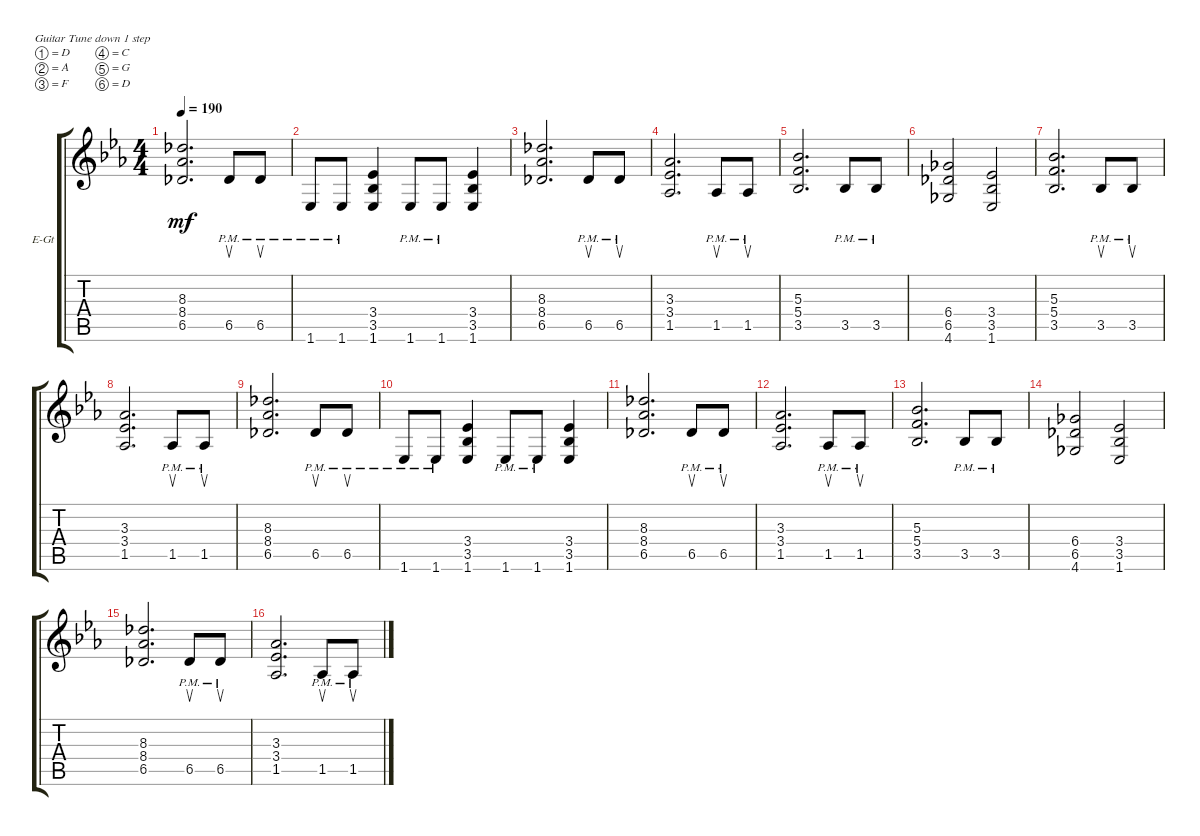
\defaultSystemsLayout 4
\bracketExtendMode groupsimilarinstruments
\firstSystemTrackNameOrientation horizontal
\otherSystemsTrackNameOrientation horizontal
\track ("Rithm Guitar 1" "E-Gt") {instrument distortionguitar}
\staff {score tabs}
\tuning (D4 A3 F3 C3 G2 D2)
\ts (4 4)
\tempo 190
\clef g2
\ks cminor
(6.5 8.4 8.3).2{d dy mf} 6.5{pm}.8{su} 6.5{pm}.8{su} |
1.6{pm}.8 1.6{pm}.8 (1.6 3.5 3.4).4 1.6{pm}.8 1.6{pm}.8 (1.6 3.5 3.4).4 |
(6.5 8.4 8.3).2{d} 6.5{pm}.8{su} 6.5{pm}.8{su} |
(1.5 3.4 3.3).2{d} 1.5{pm}.8{su} 1.5{pm}.8{su} |
(3.5 5.4 5.3).2{d} 3.5{pm}.8 3.5{pm}.8 |
(4.6 6.5 6.4).2 (1.6 3.5 3.4).2 |
(3.5 5.4 5.3).2{d} 3.5{pm}.8{su} 3.5{pm}.8{su} |
(1.5 3.4 3.3).2{d} 1.5{pm}.8{su} 1.5{pm}.8{su} |
(6.5 8.4 8.3).2{d} 6.5{pm}.8{su} 6.5{pm}.8{su} |
1.6{pm}.8 1.6{pm}.8 (1.6 3.5 3.4).4 1.6{pm}.8 1.6{pm}.8 (1.6 3.5 3.4).4 |
(6.5 8.4 8.3).2{d} 6.5{pm}.8{su} 6.5{pm}.8{su} |
(1.5 3.4 3.3).2{d} 1.5{pm}.8{su} 1.5{pm}.8{su} |
(3.5 5.4 5.3).2{d} 3.5{pm}.8 3.5{pm}.8 |
(4.6 6.5 6.4).2 (1.6 3.5 3.4).2 |
(6.5 8.4 8.3).2{d} 6.5{pm}.8{su} 6.5{pm}.8{su} |
(1.5 3.4 3.3).2{d} 1.5{pm}.8{su} 1.5{pm}.8{su}
